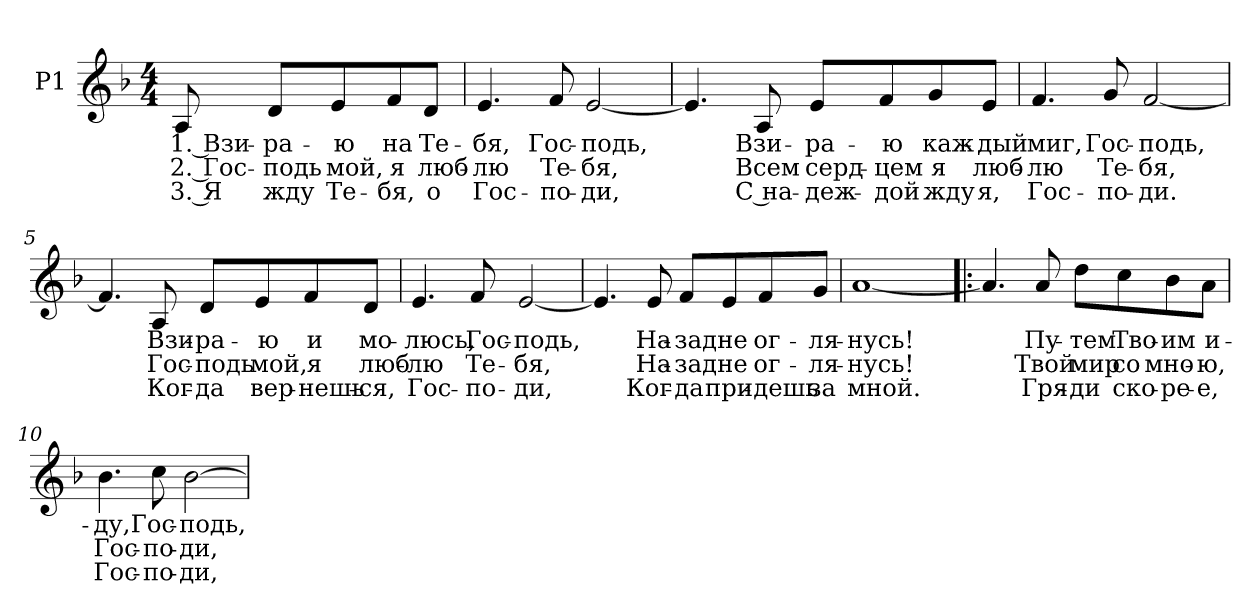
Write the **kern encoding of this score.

**kern	**text	**text	**text
*part1	*part1	*part1	*part1
*staff1	*staff1	*staff1	*staff1
*I"P1	*	*	*
!!LO:PB:g=z
*clefG2	*	*	*
*k[b-]	*	*	*
*F:	*	*	*
*M4/4	*	*	*
*MM112	*	*	*
=1	=1	=1	=1
!	!LO:LY:b:color=#000000	!LO:LY:b:color=#000000	!LO:LY:b:color=#000000
8Ai/	1. Взи-	2. Гос-	3. Я
!	!LO:LY:b:color=#000000	!LO:LY:b:color=#000000	!LO:LY:b:color=#000000
8di/L	-ра-	подь	жду
!	!LO:LY:b:color=#000000	!LO:LY:b:color=#000000	!LO:LY:b:color=#000000
8ei/	-ю	мой,	Те-
!	!LO:LY:b:color=#000000	!LO:LY:b:color=#000000	!LO:LY:b:color=#000000
8fi/	на	я	-бя,
!	!LO:LY:b:color=#000000	!LO:LY:b:color=#000000	!LO:LY:b:color=#000000
8di/J	Те-	люб-	о
=2	=2	=2	=2
!	!LO:LY:b:color=#000000	!LO:LY:b:color=#000000	!LO:LY:b:color=#000000
4.ei/	-бя,	-лю	Гос-
!	!LO:LY:b:color=#000000	!LO:LY:b:color=#000000	!LO:LY:b:color=#000000
8fi/	Гос-	Те-	-по-
!	!LO:LY:b:color=#000000	!LO:LY:b:color=#000000	!LO:LY:b:color=#000000
[<2ei/	-подь,	-бя,	-ди,
=3	=3	=3	=3
4.ei/]	.	.	.
!	!LO:LY:b:color=#000000	!LO:LY:b:color=#000000	!LO:LY:b:color=#000000
8Ai/	Взи-	Всем	С на-
!	!LO:LY:b:color=#000000	!LO:LY:b:color=#000000	!LO:LY:b:color=#000000
8ei/L	-ра-	серд-	-деж-
!	!LO:LY:b:color=#000000	!LO:LY:b:color=#000000	!LO:LY:b:color=#000000
8fi/	-ю	-цем	-дой
!	!LO:LY:b:color=#000000	!LO:LY:b:color=#000000	!LO:LY:b:color=#000000
8gi/	каж-	я	жду
!	!LO:LY:b:color=#000000	!LO:LY:b:color=#000000	!LO:LY:b:color=#000000
8ei/J	-дый	люб-	я,
=4	=4	=4	=4
!	!LO:LY:b:color=#000000	!LO:LY:b:color=#000000	!LO:LY:b:color=#000000
4.fi/	миг,	-лю	Гос-
!	!LO:LY:b:color=#000000	!LO:LY:b:color=#000000	!LO:LY:b:color=#000000
8gi/	Гос-	Те-	-по-
!	!LO:LY:b:color=#000000	!LO:LY:b:color=#000000	!LO:LY:b:color=#000000
[<2fi/	-подь,	-бя,	-ди.
!!LO:LB:g=z
=5	=5	=5	=5
4.fi/]	.	.	.
!	!LO:LY:b:color=#000000	!LO:LY:b:color=#000000	!LO:LY:b:color=#000000
8Ai/	Взи-	Гос-	Ког-
!	!LO:LY:b:color=#000000	!LO:LY:b:color=#000000	!LO:LY:b:color=#000000
8di/L	-ра-	подь	-да
!	!LO:LY:b:color=#000000	!LO:LY:b:color=#000000	!LO:LY:b:color=#000000
8ei/	-ю	мой,	вер-
!	!LO:LY:b:color=#000000	!LO:LY:b:color=#000000	!LO:LY:b:color=#000000
8fi/	и	я	-нешь-
!	!LO:LY:b:color=#000000	!LO:LY:b:color=#000000	!LO:LY:b:color=#000000
8di/J	мо-	люб-	-ся,
=6	=6	=6	=6
!	!LO:LY:b:color=#000000	!LO:LY:b:color=#000000	!LO:LY:b:color=#000000
4.ei/	-люсь,	-лю	Гос-
!	!LO:LY:b:color=#000000	!LO:LY:b:color=#000000	!LO:LY:b:color=#000000
8fi/	Гос-	Те-	-по-
!	!LO:LY:b:color=#000000	!LO:LY:b:color=#000000	!LO:LY:b:color=#000000
[<2ei/	-подь,	-бя,	-ди,
=7	=7	=7	=7
4.ei/]	.	.	.
!	!LO:LY:b:color=#000000	!LO:LY:b:color=#000000	!LO:LY:b:color=#000000
8ei/	На-	На-	Ког-
!	!LO:LY:b:color=#000000	!LO:LY:b:color=#000000	!LO:LY:b:color=#000000
8fi/L	-зад	-зад	-да
!	!LO:LY:b:color=#000000	!LO:LY:b:color=#000000	!LO:LY:b:color=#000000
8ei/	не	не	при-
!	!LO:LY:b:color=#000000	!LO:LY:b:color=#000000	!LO:LY:b:color=#000000
8fi/	ог-	ог-	-дешь
!	!LO:LY:b:color=#000000	!LO:LY:b:color=#000000	!LO:LY:b:color=#000000
8gi/J	-ля-	-ля-	за
=8	=8	=8	=8
!	!LO:LY:b:color=#000000	!LO:LY:b:color=#000000	!LO:LY:b:color=#000000
[<1ai	-нусь!	-нусь!	мной.
!!LO:LB:g=z
=9!|:	=9!|:	=9!|:	=9!|:
4.ai/]	.	.	.
!	!LO:LY:b:color=#000000	!LO:LY:b:color=#000000	!LO:LY:b:color=#000000
8ai/	Пу-	Твой	Гря-
!	!LO:LY:b:color=#000000	!LO:LY:b:color=#000000	!LO:LY:b:color=#000000
8ddi\L	-тем	мир	-ди
!	!LO:LY:b:color=#000000	!LO:LY:b:color=#000000	!LO:LY:b:color=#000000
8cci\	Тво-	со	ско-
!	!LO:LY:b:color=#000000	!LO:LY:b:color=#000000	!LO:LY:b:color=#000000
8b-i\	-им	мно-	-ре-
!	!LO:LY:b:color=#000000	!LO:LY:b:color=#000000	!LO:LY:b:color=#000000
8ai\J	и-	-ю,	-е,
=10	=10	=10	=10
!	!LO:LY:b:color=#000000	!LO:LY:b:color=#000000	!LO:LY:b:color=#000000
4.b-i\	-ду,	Гос-	Гос-
!	!LO:LY:b:color=#000000	!LO:LY:b:color=#000000	!LO:LY:b:color=#000000
8cci\	Гос-	-по-	-по-
!	!LO:LY:b:color=#000000	!LO:LY:b:color=#000000	!LO:LY:b:color=#000000
[>2b-i\	-подь,	-ди,	-ди,
=	=	=	=
*-	*-	*-	*-
